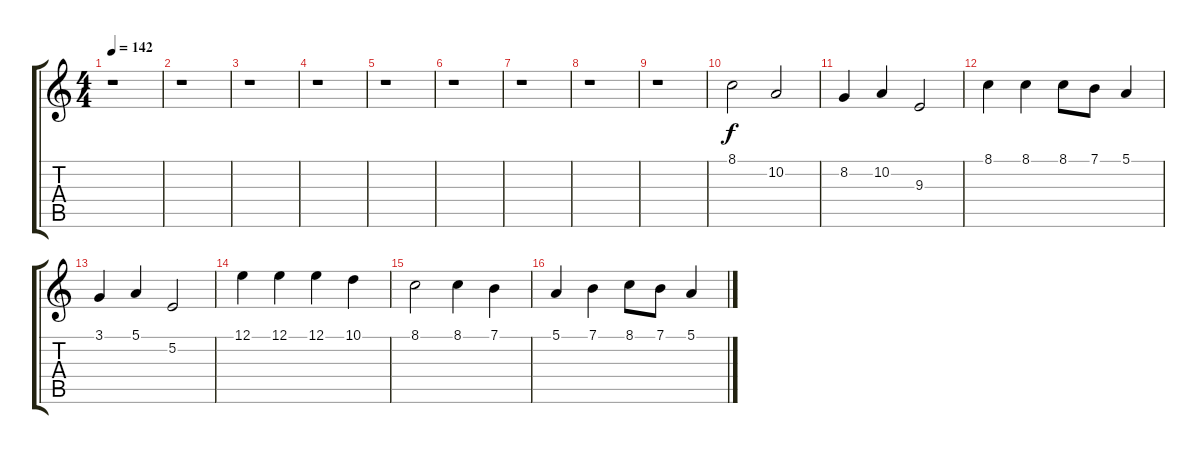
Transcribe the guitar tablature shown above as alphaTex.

\track "" {instrument blownbottle}
\staff {score tabs}
\tuning (E4 B3 G3 D3 A2 E2) {hide}
\ts (4 4)
\tempo 142
\clef g2
\ks c
r.1{dy f} |
r.1 |
r.1 |
r.1 |
r.1 |
r.1 |
r.1 |
r.1 |
r.1 |
8.1.2{volume 15 balance 12} 10.2.2 |
8.2.4 10.2.4 9.3.2 |
8.1.4 8.1.4 8.1.8 7.1.8 5.1.4 |
3.1.4 5.1.4 5.2.2 |
12.1.4 12.1.4 12.1.4 10.1.4 |
8.1.2 8.1.4 7.1.4 |
5.1.4 7.1.4 8.1.8 7.1.8 5.1.4
